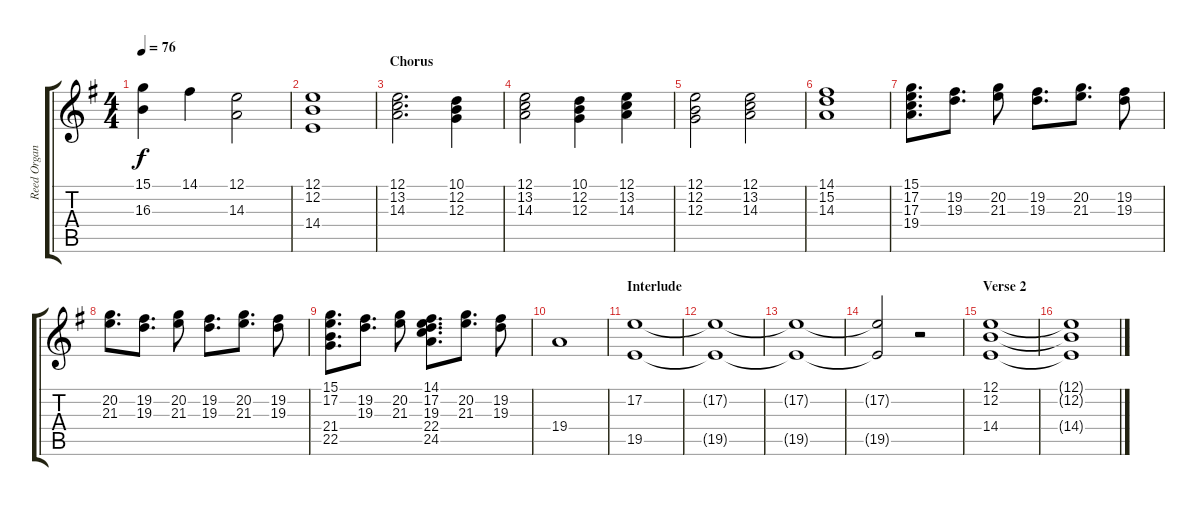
\track ("Reed Organ" "Reed Organ") {instrument reedorgan}
\staff {score tabs}
\tuning (E4 B3 G3 D3 A2 E2) {hide}
\ts (4 4)
\tempo 76
\clef g2
\ks eminor
(15.1 16.3).4{dy f} 14.1.4 (12.1 14.3).2 |
(12.1 12.2 14.4).1 |
\section ("" "Chorus")
(12.1 13.2 14.3).2{d} (10.1 12.2 12.3).4 |
(12.1 13.2 14.3).2 (10.1 12.2 12.3).4 (12.1 13.2 14.3).4 |
(12.1 12.2 12.3).2 (12.1 13.2 14.3).2 |
(14.1 15.2 14.3).1 |
(15.1 17.2 17.3 19.4).8{d} (19.2 19.3).8{d} (20.2 21.3).8 (19.2 19.3).8{d} (20.2 21.3).8{d} (19.2 19.3).8 |
(20.2 21.3).8{d} (19.2 19.3).8{d} (20.2 21.3).8 (19.2 19.3).8{d} (20.2 21.3).8{d} (19.2 19.3).8 |
(15.1 17.2 21.4 22.5).8{d} (19.2 19.3).8{d} (20.2 21.3).8 (14.1 17.2 19.3 22.4 24.5).8{d} (20.2 21.3).8{d} (19.2 19.3).8 |
19.4.1 |
\section ("" "Interlude")
(17.2 19.5).1 |
(17.2{t} 19.5{t}).1 |
(17.2{t} 19.5{t}).1 |
(17.2{t} 19.5{t}).2 r.2 |
\section ("" "Verse 2")
(12.1 12.2 14.4).1 |
(12.1{t} 12.2{t} 14.4{t}).1
